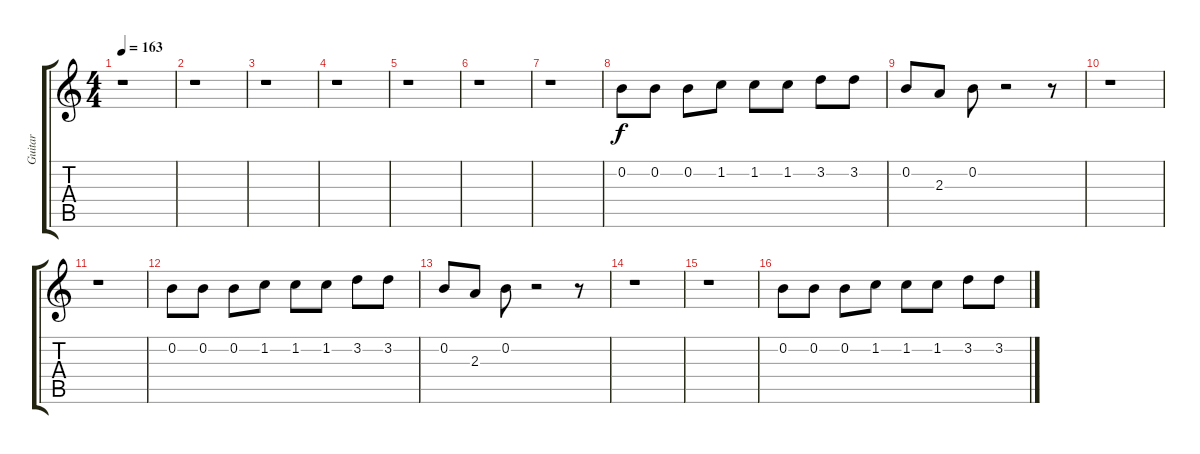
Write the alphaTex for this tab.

\track ("Guitar" "Guitar") {instrument distortionguitar}
\staff {score tabs}
\tuning (E4 B3 G3 D3 A2 E2) {hide}
\ts (4 4)
\tempo 163
\clef g2
\ks c
r.1{dy f} |
r.1 |
r.1 |
r.1 |
r.1 |
r.1 |
r.1 |
0.2.8{volume 11 balance 13} 0.2.8 0.2.8 1.2.8 1.2.8 1.2.8 3.2.8 3.2.8 |
0.2.8 2.3.8 0.2.8 r.2 r.8 |
r.1 |
r.1 |
0.2.8 0.2.8 0.2.8 1.2.8 1.2.8 1.2.8 3.2.8 3.2.8 |
0.2.8 2.3.8 0.2.8 r.2 r.8 |
r.1 |
r.1 |
0.2.8 0.2.8 0.2.8 1.2.8 1.2.8 1.2.8 3.2.8 3.2.8
